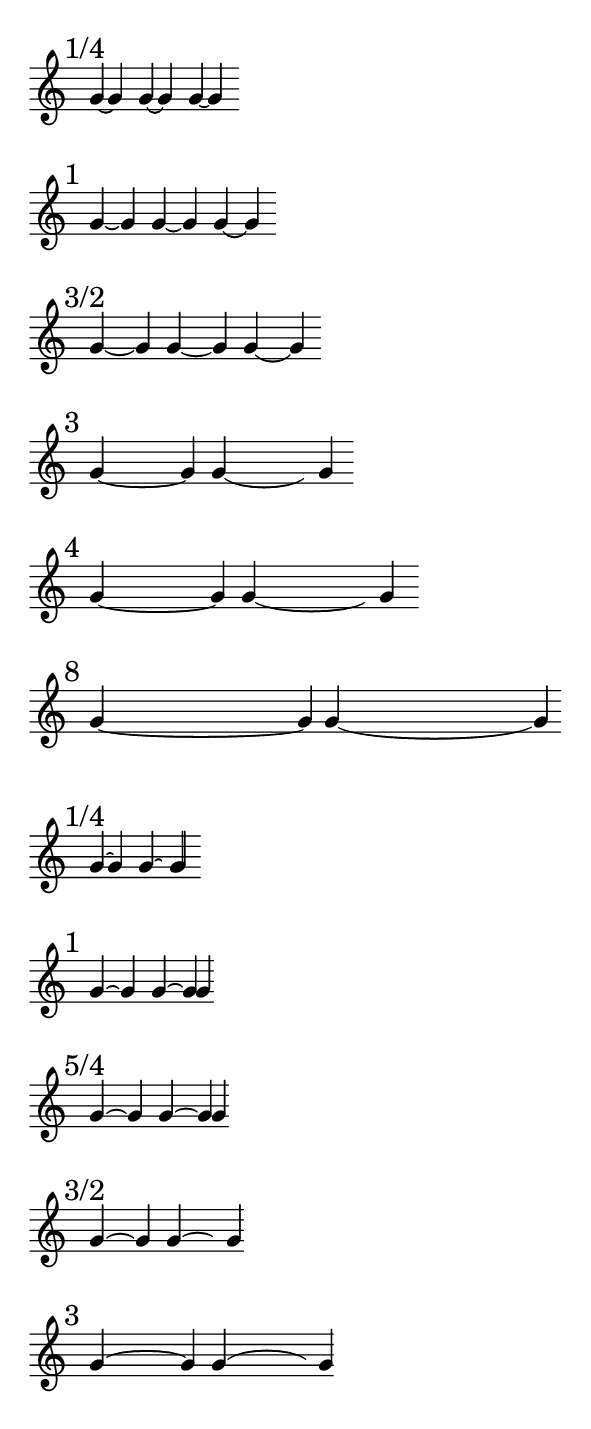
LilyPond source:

\version "2.16.2"

\paper { indent = 0  ragged-right = ##t paper-width = 10 \cm line-width = 9 \cm }

br = { \bar "" \break }

% #(set-global-staff-size 10)

\layout {
  indent = 0
  ragged-right = ##t
  \set tieWaitForNote = ##t

  % make sure that note spacing won't change (as we rely
  % on spacer rests, not explicit offsets, to put notes apart)
  \override Score.SpacingSpanner #'common-shortest-duration =
  #(ly:make-moment 10 53)

  % make sure barlines don't interrupt the spacing
  \time 99/1
  \context {
    \Staff
    \remove Time_signature_engraver
    \remove Accidental_engraver
  }
  \tieDown
  \stemUp
}
\transpose d g

\new Staff {
  \mark "1/4"
  d'4*1/4 ~ d'4
  \once \override Tie #'control-points =
  #'((0.731 . -1.8) (1.024 . -2.5) (1.948 . -2.5) (2.241 . -1.8))
  d'4*1/4 ~ d'4
  \once \override Tie #'control-points =
  #'((0.981 . -1.6) (1.182 . -1.83) (1.679 . -1.83) (1.879 . -1.6))
  d'4*1/4 ~ d'4
  \br

  \mark "1"
  d'4 ~ d'4
  \once \override Tie #'control-points =
  #'((1.377 . -1.45) (1.692 . -1.85) (2.470 . -1.85) (2.785 . -1.45))
  d'4 ~ d'
  \once \override Tie #'control-points =
  #'((0.910 . -1.75) (1.398 . -2.5) (2.604 . -2.5) (3.092 . -1.75))
  d'4 ~ d'
  \br

  \mark "3/2"
  d'4 ~ s8 d'4
  \once \override Tie #'control-points =
  #'((1.419 . -1.4) (2.055 . -1.9) (3.626 . -1.9) (4.262 . -1.4))
  d'4 ~ s8 d'4
  \once \override Tie #'control-points =
  #'((1.127 . -1.65) (1.868 . -2.5) (3.700 . -2.5) (4.441 . -1.65))
  d'4 ~ s8 d'4
  \br

  \mark "3"
  d'4 ~ s2 d'4
  \bar ""
  <<
    {
      \once \override Tie #'control-points =
      #'((1.271 . -1.55) (2.566 . -2.7) (7.552 . -2.7) (8.847 . -1.55))
      d'4*3 ~ \hideNotes d' \unHideNotes
    }
    \new Voice {
      \once \override Stem #'extra-offset = #'(9.00 . 0)
      \once \override NoteHead #'extra-offset = #'(9.00 . 0)
      d'4
    }
  >>
  \br

  \mark "4"
  d'4 ~ s2. d'4
  \bar ""
  <<
    {
      \once \override Tie #'control-points =
      #'((1.328 . -1.5) (3.073 . -2.65) (10.367 . -2.65) (11.813 . -1.5))
      d'4*4 ~ \hideNotes d' \unHideNotes
    }
    \new Voice {
      \once \override Stem #'extra-offset = #'(12.00 . 0)
      \once \override NoteHead #'extra-offset = #'(12.00 . 0)
      d'4
    }
  >>
  \br

  \mark "8"
  d'4 ~ s1.. d'4
  \shape Tie #'((0.4 . 0.2)(1.4 . -0.3)(-1.7 . -0.3)(-0.7 . 0.25))
  d'4 ~ s1.. d'4
  \br

}



\transpose d g

\new Staff {
  \tieUp
  \mark "1/4"
  d'4*1/4 ~ d'4
  \bar ""
  <<
    {
      \once \override Tie #'control-points =
      #'((1.5 . -0.42) (1.637 . -0.18) (2.015 . -0.18) (2.15 . -0.42))
      d'4*1/4 ~ d'4
    }
    \new Voice {
      \once \override Stem #'extra-offset = #'(1.82 . 0)
      \once \override NoteHead #'extra-offset = #'(1.82 . 0)
      d'4
    }
  >>
  \br

  \mark "1"
  d'4 ~ d'4
  \bar ""
  <<
    {
      \once \override Tie #'control-points =
      #'((1.554 . -0.55) (1.854 . -0.15) (2.639 . -0.15) (2.939 . -0.55))
      d'4 ~ d'4
    }
    \new Voice {
      \once \override Stem #'extra-offset = #'(3.00 . 0)
      \once \override NoteHead #'extra-offset = #'(3.00 . 0)
      d'4
    }
  >>
  \br

  \mark "5/4"
  d'4 ~ s16 d'4
  \bar ""
  <<
    {
      \once \override Tie #'control-points =
      #'((1.554 . -0.6) (2.000 . -0.15) (3.174 . -0.15) (3.647 . -0.6))
      d'4 ~ s16 d'4
    }
    \new Voice {
      \once \override Stem #'extra-offset = #'(3.75 . 0)
      \once \override NoteHead #'extra-offset = #'(3.75 . 0)
      d'4
    }
  >>
  \br

  \mark "3/2"
  d'4 ~ s8 d'4
  \bar ""
  <<
    {
      \once \override Tie #'control-points =
      #'((1.554 . -0.6) (2.19 . -0.1) (3.759 . -0.1) (4.397 . -0.6))
      d'4 ~ s8 \hideNotes d'4 \unHideNotes
    }
    \new Voice {
      \once \override Stem #'extra-offset = #'(4.5 . 0)
      \once \override NoteHead #'extra-offset = #'(4.5 . 0)
      d'4
    }
  >>
  \br

  \mark "3"
  d'4 ~ s2 d'4
  \bar ""
  <<
    {
      \once \override Tie #'control-points =
      #'((1.554 . -0.45) (2.866 . 0.7) (7.752 . 0.7) (9.065 . -0.45))
      d'4 ~ s2 \hideNotes d'4 \unHideNotes
    }
    \new Voice {
      \once \override Stem #'extra-offset = #'(9.00 . 0)
      \once \override NoteHead #'extra-offset = #'(9.00 . 0)
      d'4
    }
  >>
  \br

}
